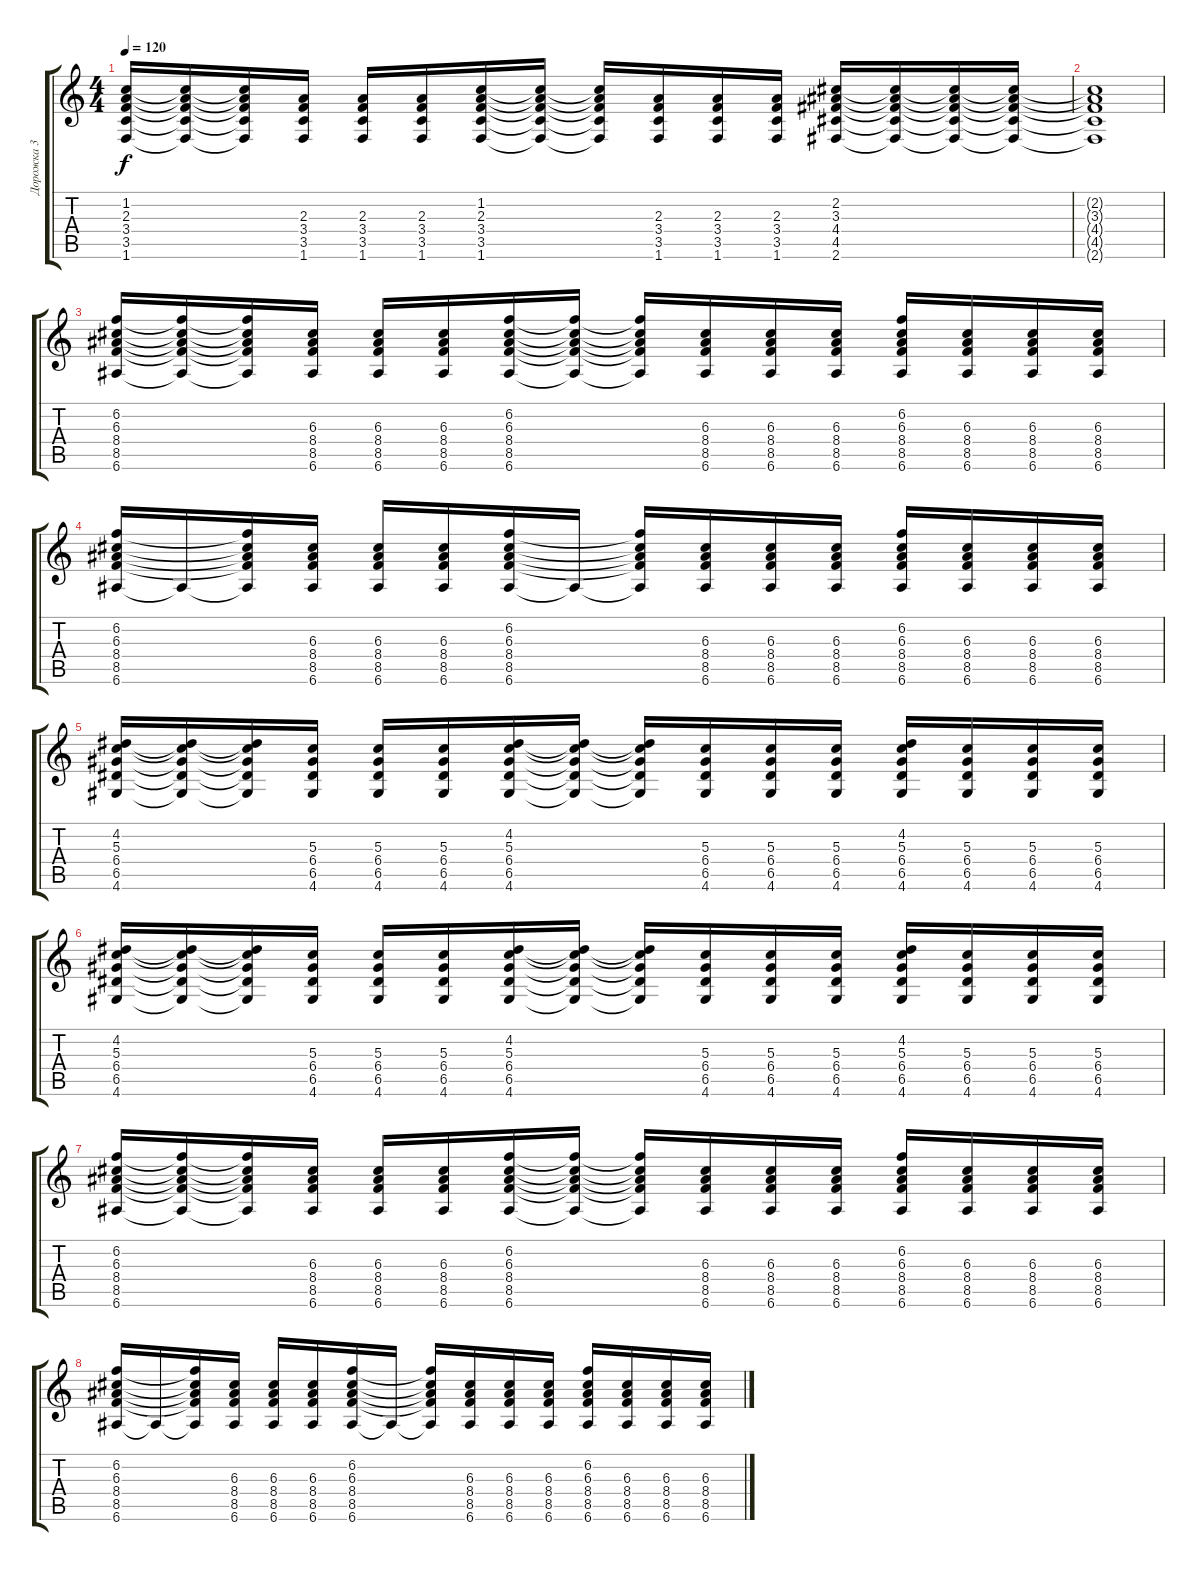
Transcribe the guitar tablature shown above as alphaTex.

\track ("Дорожка 3" "Дорожка 3") {instrument acousticguitarsteel}
\staff {score tabs}
\tuning (E4 B3 G3 D3 A2 E2) {hide}
\ts (4 4)
\tempo 120
\clef g2
\ks c
(1.2 2.3 3.4 3.5 1.6).16{dy f} (1.2{t} 2.3{t} 3.4{t} 3.5{t} 1.6{t}).16 (1.2{t} 2.3{t} 3.4{t} 3.5{t} 1.6{t}).16 (2.3 3.4 3.5 1.6).16 (2.3 3.4 3.5 1.6).16 (2.3 3.4 3.5 1.6).16 (1.2 2.3 3.4 3.5 1.6).16 (1.2{t} 2.3{t} 3.4{t} 3.5{t} 1.6{t}).16 (1.2{t} 2.3{t} 3.4{t} 3.5{t} 1.6{t}).16 (2.3 3.4 3.5 1.6).16 (2.3 3.4 3.5 1.6).16 (2.3 3.4 3.5 1.6).16 (2.2 3.3 4.4 4.5 2.6).16 (2.2{t} 3.3{t} 4.4{t} 4.5{t} 2.6{t}).16 (2.2{t} 3.3{t} 4.4{t} 4.5{t} 2.6{t}).16 (2.2{t} 3.3{t} 4.4{t} 4.5{t} 2.6{t}).16 |
(2.2{t} 3.3{t} 4.4{t} 4.5{t} 2.6{t}).1 |
(6.2 6.3 8.4 8.5 6.6).16 (6.2{t} 6.3{t} 8.4{t} 8.5{t} 6.6{t}).16 (6.2{t} 6.3{t} 8.4{t} 8.5{t} 6.6{t}).16 (6.3 8.4 8.5 6.6).16 (6.3 8.4 8.5 6.6).16 (6.3 8.4 8.5 6.6).16 (6.2 6.3 8.4 8.5 6.6).16 (6.2{t} 6.3{t} 8.4{t} 8.5{t} 6.6{t}).16 (6.2{t} 6.3{t} 8.4{t} 8.5{t} 6.6{t}).16 (6.3 8.4 8.5 6.6).16 (6.3 8.4 8.5 6.6).16 (6.3 8.4 8.5 6.6).16 (6.2 6.3 8.4 8.5 6.6).16 (6.3 8.4 8.5 6.6).16 (6.3 8.4 8.5 6.6).16 (6.3 8.4 8.5 6.6).16 |
(6.2 6.3 8.4 8.5 6.6).16 6.6{t}.16 (6.2{t} 6.3{t} 8.4{t} 8.5{t} 6.6{t}).16 (6.3 8.4 8.5 6.6).16 (6.3 8.4 8.5 6.6).16 (6.3 8.4 8.5 6.6).16 (6.2 6.3 8.4 8.5 6.6).16 6.6{t}.16 (6.2{t} 6.3{t} 8.4{t} 8.5{t} 6.6{t}).16 (6.3 8.4 8.5 6.6).16 (6.3 8.4 8.5 6.6).16 (6.3 8.4 8.5 6.6).16 (6.2 6.3 8.4 8.5 6.6).16 (6.3 8.4 8.5 6.6).16 (6.3 8.4 8.5 6.6).16 (6.3 8.4 8.5 6.6).16 |
(4.2 5.3 6.4 6.5 4.6).16 (4.2{t} 5.3{t} 6.4{t} 6.5{t} 4.6{t}).16 (4.2{t} 5.3{t} 6.4{t} 6.5{t} 4.6{t}).16 (5.3 6.4 6.5 4.6).16 (5.3 6.4 6.5 4.6).16 (5.3 6.4 6.5 4.6).16 (4.2 5.3 6.4 6.5 4.6).16 (4.2{t} 5.3{t} 6.4{t} 6.5{t} 4.6{t}).16 (4.2{t} 5.3{t} 6.4{t} 6.5{t} 4.6{t}).16 (5.3 6.4 6.5 4.6).16 (5.3 6.4 6.5 4.6).16 (5.3 6.4 6.5 4.6).16 (4.2 5.3 6.4 6.5 4.6).16 (5.3 6.4 6.5 4.6).16 (5.3 6.4 6.5 4.6).16 (5.3 6.4 6.5 4.6).16 |
(4.2 5.3 6.4 6.5 4.6).16 (4.2{t} 5.3{t} 6.4{t} 6.5{t} 4.6{t}).16 (4.2{t} 5.3{t} 6.4{t} 6.5{t} 4.6{t}).16 (5.3 6.4 6.5 4.6).16 (5.3 6.4 6.5 4.6).16 (5.3 6.4 6.5 4.6).16 (4.2 5.3 6.4 6.5 4.6).16 (4.2{t} 5.3{t} 6.4{t} 6.5{t} 4.6{t}).16 (4.2{t} 5.3{t} 6.4{t} 6.5{t} 4.6{t}).16 (5.3 6.4 6.5 4.6).16 (5.3 6.4 6.5 4.6).16 (5.3 6.4 6.5 4.6).16 (4.2 5.3 6.4 6.5 4.6).16 (5.3 6.4 6.5 4.6).16 (5.3 6.4 6.5 4.6).16 (5.3 6.4 6.5 4.6).16 |
(6.2 6.3 8.4 8.5 6.6).16 (6.2{t} 6.3{t} 8.4{t} 8.5{t} 6.6{t}).16 (6.2{t} 6.3{t} 8.4{t} 8.5{t} 6.6{t}).16 (6.3 8.4 8.5 6.6).16 (6.3 8.4 8.5 6.6).16 (6.3 8.4 8.5 6.6).16 (6.2 6.3 8.4 8.5 6.6).16 (6.2{t} 6.3{t} 8.4{t} 8.5{t} 6.6{t}).16 (6.2{t} 6.3{t} 8.4{t} 8.5{t} 6.6{t}).16 (6.3 8.4 8.5 6.6).16 (6.3 8.4 8.5 6.6).16 (6.3 8.4 8.5 6.6).16 (6.2 6.3 8.4 8.5 6.6).16 (6.3 8.4 8.5 6.6).16 (6.3 8.4 8.5 6.6).16 (6.3 8.4 8.5 6.6).16 |
(6.2 6.3 8.4 8.5 6.6).16 6.6{t}.16 (6.2{t} 6.3{t} 8.4{t} 8.5{t} 6.6{t}).16 (6.3 8.4 8.5 6.6).16 (6.3 8.4 8.5 6.6).16 (6.3 8.4 8.5 6.6).16 (6.2 6.3 8.4 8.5 6.6).16 6.6{t}.16 (6.2{t} 6.3{t} 8.4{t} 8.5{t} 6.6{t}).16 (6.3 8.4 8.5 6.6).16 (6.3 8.4 8.5 6.6).16 (6.3 8.4 8.5 6.6).16 (6.2 6.3 8.4 8.5 6.6).16 (6.3 8.4 8.5 6.6).16 (6.3 8.4 8.5 6.6).16 (6.3 8.4 8.5 6.6).16
